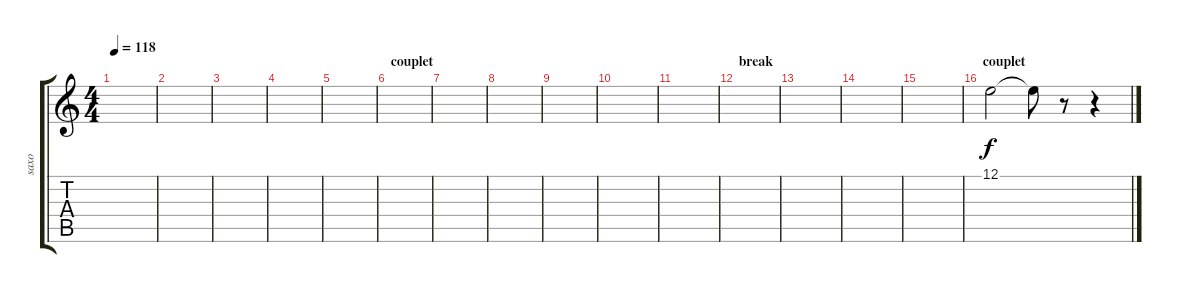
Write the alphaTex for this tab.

\track ("saxo" "saxo") {instrument tenorsax}
\staff {score tabs}
\tuning (E4 B3 G3 D3 A2 E2) {hide}
\ts (4 4)
\tempo 118
\clef g2
\ks c
|
|
|
|
|
\section ("" "couplet")
|
|
|
|
|
|
\section ("" "break")
|
|
|
|
\section ("" "couplet")
12.1.2 12.1{t}.8 r.8 r.4
